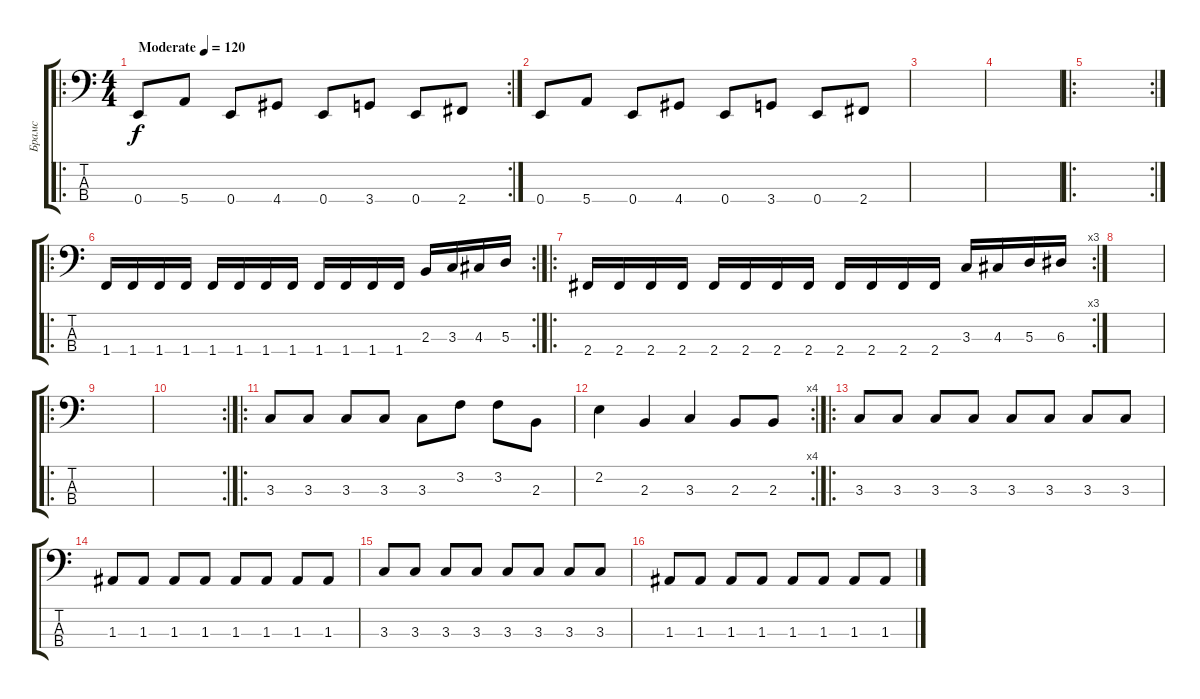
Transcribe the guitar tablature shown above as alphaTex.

\track ("Брамс" "Брамс") {instrument electricbasspick}
\staff {score tabs}
\tuning (G2 D2 A1 E1) {hide}
\ro
\rc 2
\ts (4 4)
\tempo (120 "Moderate")
\clef f4
\ks c
0.4.8{dy f instrument electricbasspick} 5.4.8 0.4.8 4.4.8 0.4.8 3.4.8 0.4.8 2.4.8 |
0.4.8 5.4.8 0.4.8 4.4.8 0.4.8 3.4.8 0.4.8 2.4.8 |
|
|
\ro
\rc 2
|
\ro
\rc 2
1.4.16 1.4.16 1.4.16 1.4.16 1.4.16 1.4.16 1.4.16 1.4.16 1.4.16 1.4.16 1.4.16 1.4.16 2.3.16 3.3.16 4.3.16 5.3.16 |
\ro
\rc 3
2.4.16 2.4.16 2.4.16 2.4.16 2.4.16 2.4.16 2.4.16 2.4.16 2.4.16 2.4.16 2.4.16 2.4.16 3.3.16 4.3.16 5.3.16 6.3.16 |
|
\ro
|
\rc 2
|
\ro
3.3.8 3.3.8 3.3.8 3.3.8 3.3.8 3.2.8 3.2.8 2.3.8 |
\rc 4
2.2.4 2.3.4 3.3.4 2.3.8 2.3.8 |
\ro
3.3.8 3.3.8 3.3.8 3.3.8 3.3.8 3.3.8 3.3.8 3.3.8 |
1.3.8 1.3.8 1.3.8 1.3.8 1.3.8 1.3.8 1.3.8 1.3.8 |
3.3.8 3.3.8 3.3.8 3.3.8 3.3.8 3.3.8 3.3.8 3.3.8 |
1.3.8 1.3.8 1.3.8 1.3.8 1.3.8 1.3.8 1.3.8 1.3.8
